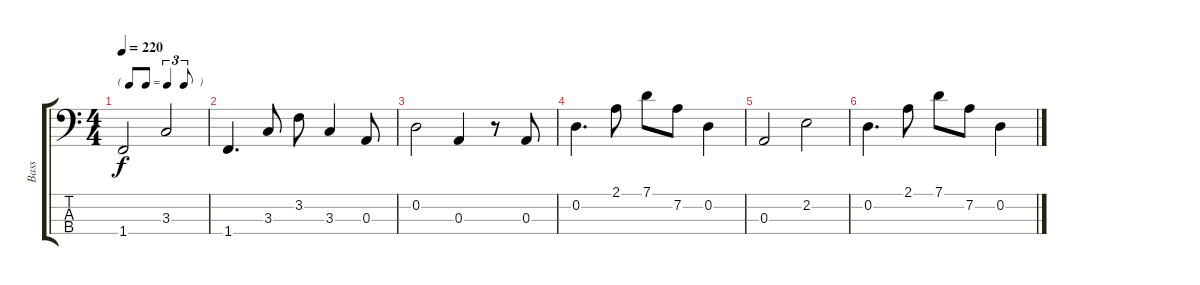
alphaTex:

\track ("Bass" "Bass") {instrument acousticbass}
\staff {score tabs}
\tuning (G2 D2 A1 E1) {hide}
\ts (4 4)
\tf triplet8th
\tempo 220
\clef f4
\ks c
1.4.2{dy f} 3.3.2 |
1.4.4{d} 3.3.8 3.2.8 3.3.4 0.3.8 |
0.2.2 0.3.4 r.8 0.3.8 |
0.2.4{d} 2.1.8 7.1.8 7.2.8 0.2.4 |
0.3.2 2.2.2 |
0.2.4{d} 2.1.8 7.1.8 7.2.8 0.2.4
